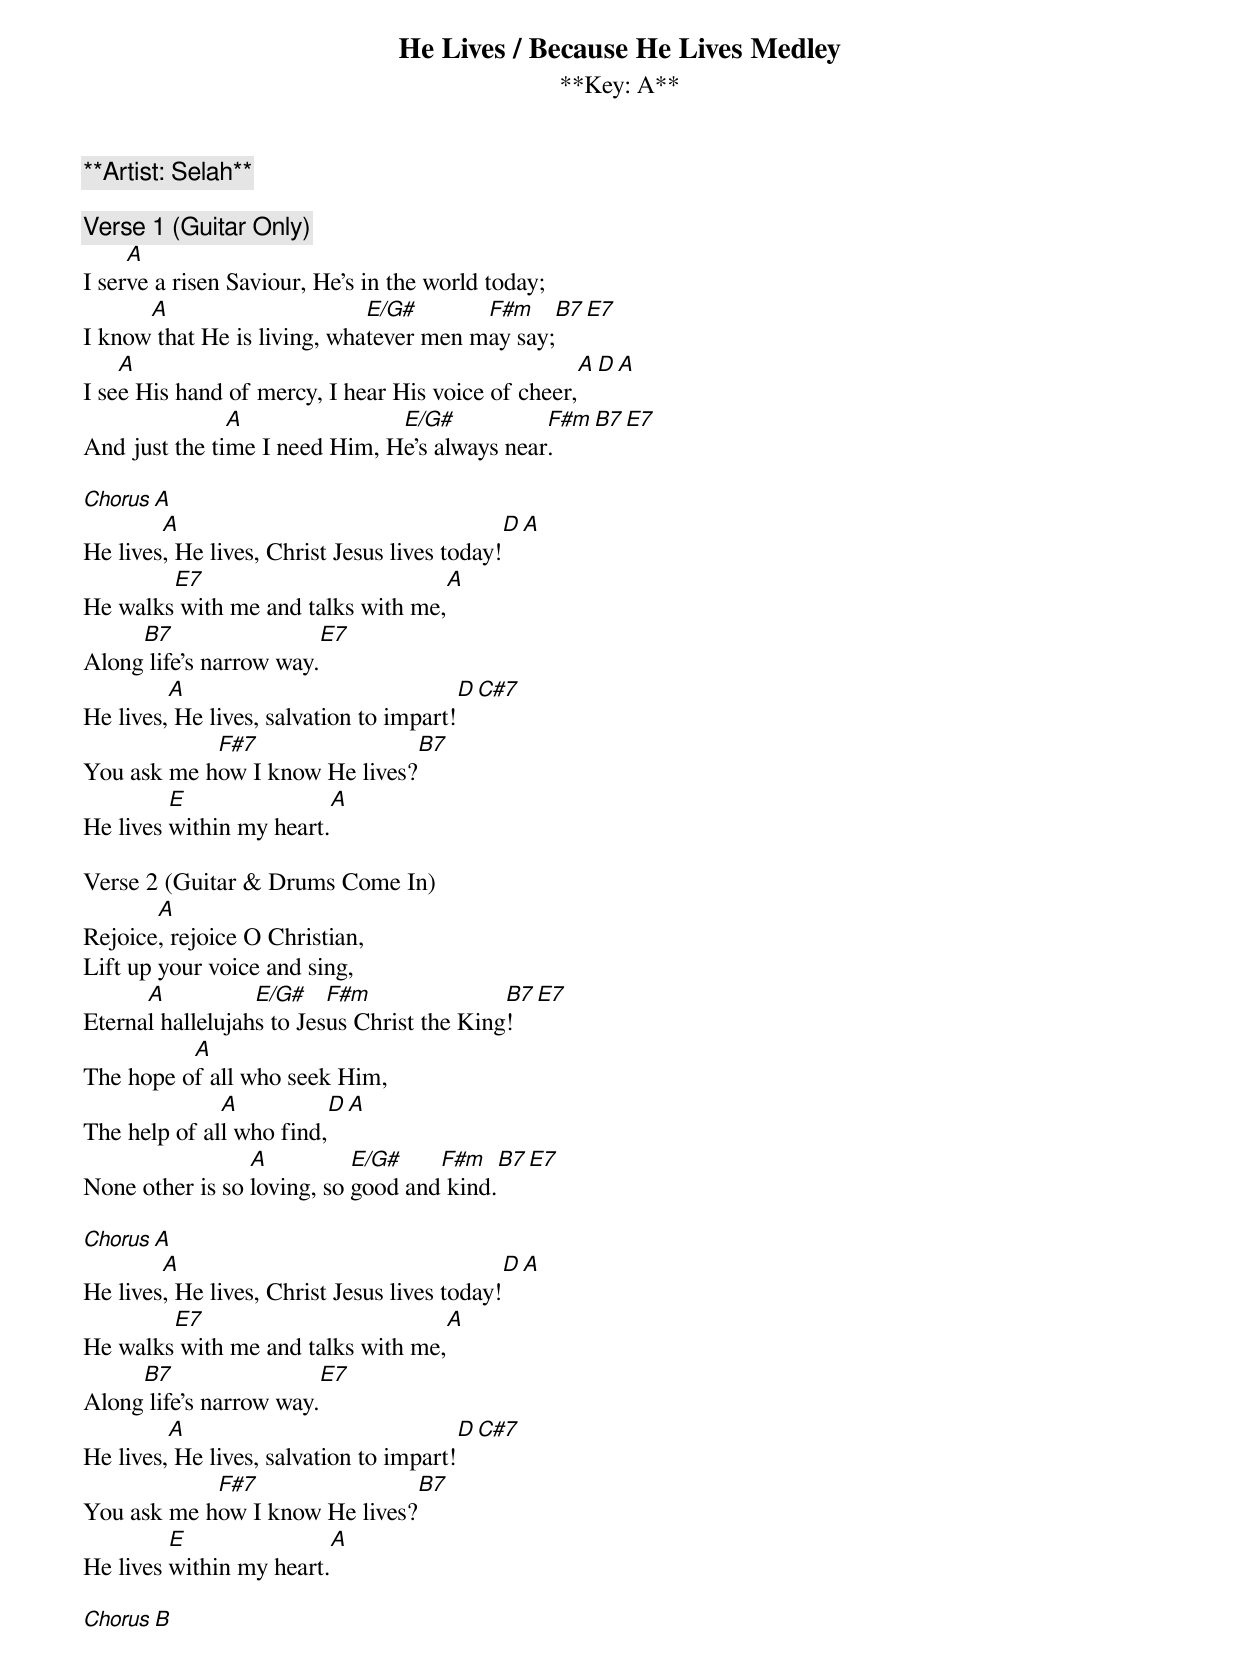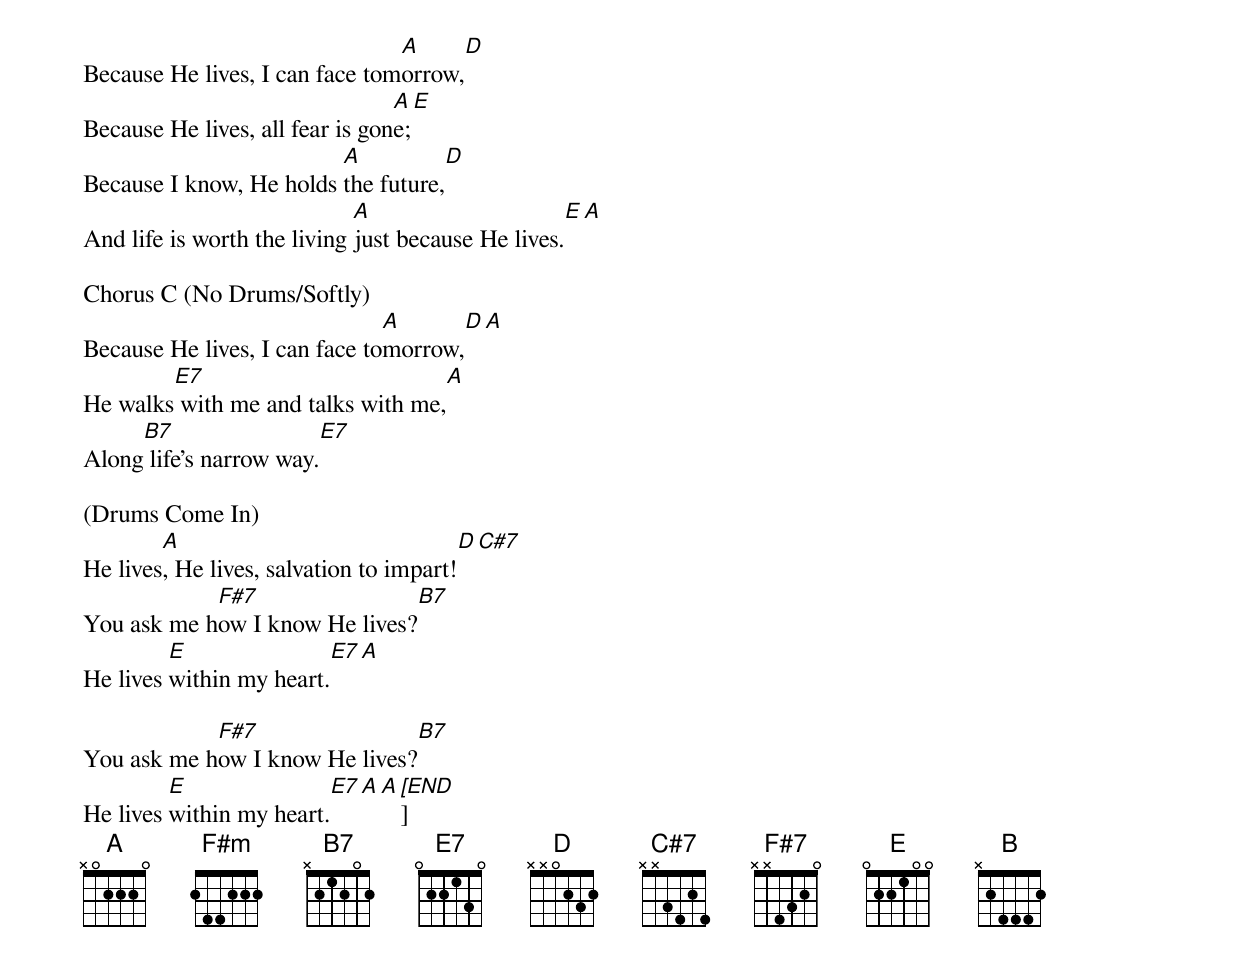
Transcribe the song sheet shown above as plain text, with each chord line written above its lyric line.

He Lives / Because He Lives Medley
**Key: A**
**Artist: Selah**

Verse 1 (Guitar Only)
     A
I serve a risen Saviour, He's in the world today;
      A                      E/G#       F#m                  B7                            E7
I know that He is living, whatever men may say;
    A                                                                A                    D                     A
I see His hand of mercy, I hear His voice of cheer,
               A               E/G#           F#m                    B7                         E7
And just the time I need Him, He's always near.

Chorus A
        A                                              D                             A
He lives, He lives, Christ Jesus lives today!
        E7                                                    A
He walks with me and talks with me,
     B7                                   E7
Along life's narrow way.
         A                                     D                       C#7
He lives, He lives, salvation to impart!
            F#7                         B7
You ask me how I know He lives?
         E                                         A
He lives within my heart.

Verse 2 (Guitar & Drums Come In)
       A
Rejoice, rejoice O Christian,
Lift up your voice and sing,
      A           E/G#    F#m               B7                                       E7
Eternal hallelujahs to Jesus Christ the King!
          A
The hope of all who seek Him,
              A                D                     A
The help of all who find,
                 A          E/G#    F#m                       B7                 E7
None other is so loving, so good and kind.

Chorus A
        A                                              D                             A
He lives, He lives, Christ Jesus lives today!
        E7                                                    A
He walks with me and talks with me,
     B7                                   E7
Along life's narrow way.
         A                                     D                       C#7
He lives, He lives, salvation to impart!
            F#7                         B7
You ask me how I know He lives?
         E                                         A
He lives within my heart.

Chorus B
                                A                                  D
Because He lives, I can face tomorrow,
                                 A                                       E
Because He lives, all fear is gone;
                         A                                                   D
Because I know, He holds the future,
                             A                                         E                                       A
And life is worth the living just because He lives.

Chorus C (No Drums/Softly)
                               A                                        D                  A
Because He lives, I can face tomorrow,
        E7                                                 A
He walks with me and talks with me,
     B7                                             E7
Along life's narrow way.

(Drums Come In)
        A                                     D                       C#7
He lives, He lives, salvation to impart!
            F#7                         B7
You ask me how I know He lives?
         E                E7            A
He lives within my heart.

            F#7                         B7
You ask me how I know He lives?
         E                E7            A                           A [END]
He lives within my heart.
